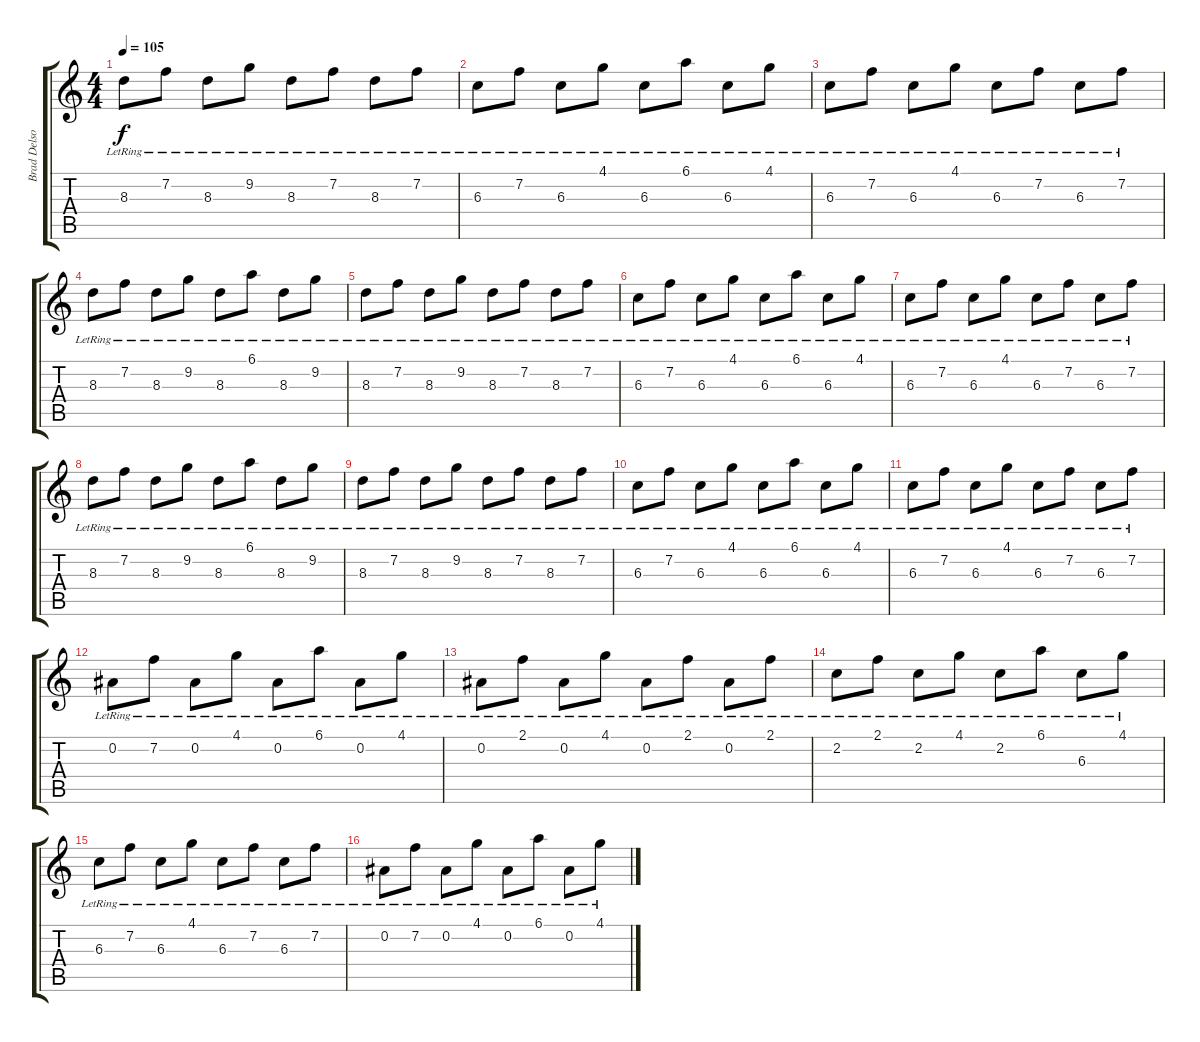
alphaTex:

\track ("Brad Delson [Gtr.2]" "Brad Delso") {instrument distortionguitar}
\staff {score tabs}
\tuning (Eb4 Bb3 Gb3 Db3 Ab2 Db2) {hide}
\ts (4 4)
\tempo 105
\clef g2
\ks c
8.3{lr}.8{dy f} 7.2{lr}.8 8.3{lr}.8 9.2{lr}.8 8.3{lr}.8 7.2{lr}.8 8.3{lr}.8 7.2{lr}.8 |
6.3{lr}.8 7.2{lr}.8 6.3{lr}.8 4.1{lr}.8 6.3{lr}.8 6.1{lr}.8 6.3{lr}.8 4.1{lr}.8 |
6.3{lr}.8 7.2{lr}.8 6.3{lr}.8 4.1{lr}.8 6.3{lr}.8 7.2{lr}.8 6.3{lr}.8 7.2{lr}.8 |
8.3{lr}.8 7.2{lr}.8 8.3{lr}.8 9.2{lr}.8 8.3{lr}.8 6.1{lr}.8 8.3{lr}.8 9.2{lr}.8 |
8.3{lr}.8 7.2{lr}.8 8.3{lr}.8 9.2{lr}.8 8.3{lr}.8 7.2{lr}.8 8.3{lr}.8 7.2{lr}.8 |
6.3{lr}.8 7.2{lr}.8 6.3{lr}.8 4.1{lr}.8 6.3{lr}.8 6.1{lr}.8 6.3{lr}.8 4.1{lr}.8 |
6.3{lr}.8 7.2{lr}.8 6.3{lr}.8 4.1{lr}.8 6.3{lr}.8 7.2{lr}.8 6.3{lr}.8 7.2{lr}.8 |
8.3{lr}.8 7.2{lr}.8 8.3{lr}.8 9.2{lr}.8 8.3{lr}.8 6.1{lr}.8 8.3{lr}.8 9.2{lr}.8 |
8.3{lr}.8 7.2{lr}.8 8.3{lr}.8 9.2{lr}.8 8.3{lr}.8 7.2{lr}.8 8.3{lr}.8 7.2{lr}.8 |
6.3{lr}.8 7.2{lr}.8 6.3{lr}.8 4.1{lr}.8 6.3{lr}.8 6.1{lr}.8 6.3{lr}.8 4.1{lr}.8 |
6.3{lr}.8 7.2{lr}.8 6.3{lr}.8 4.1{lr}.8 6.3{lr}.8 7.2{lr}.8 6.3{lr}.8 7.2{lr}.8 |
0.2{lr}.8 7.2{lr}.8 0.2{lr}.8 4.1{lr}.8 0.2{lr}.8 6.1{lr}.8 0.2{lr}.8 4.1{lr}.8 |
0.2{lr}.8 2.1{lr}.8 0.2{lr}.8 4.1{lr}.8 0.2{lr}.8 2.1{lr}.8 0.2{lr}.8 2.1{lr}.8 |
2.2{lr}.8 2.1{lr}.8 2.2{lr}.8 4.1{lr}.8 2.2{lr}.8 6.1{lr}.8 6.3{lr}.8 4.1{lr}.8 |
6.3{lr}.8 7.2{lr}.8 6.3{lr}.8 4.1{lr}.8 6.3{lr}.8 7.2{lr}.8 6.3{lr}.8 7.2{lr}.8 |
0.2{lr}.8 7.2{lr}.8 0.2{lr}.8 4.1{lr}.8 0.2{lr}.8 6.1{lr}.8 0.2{lr}.8 4.1{lr}.8
